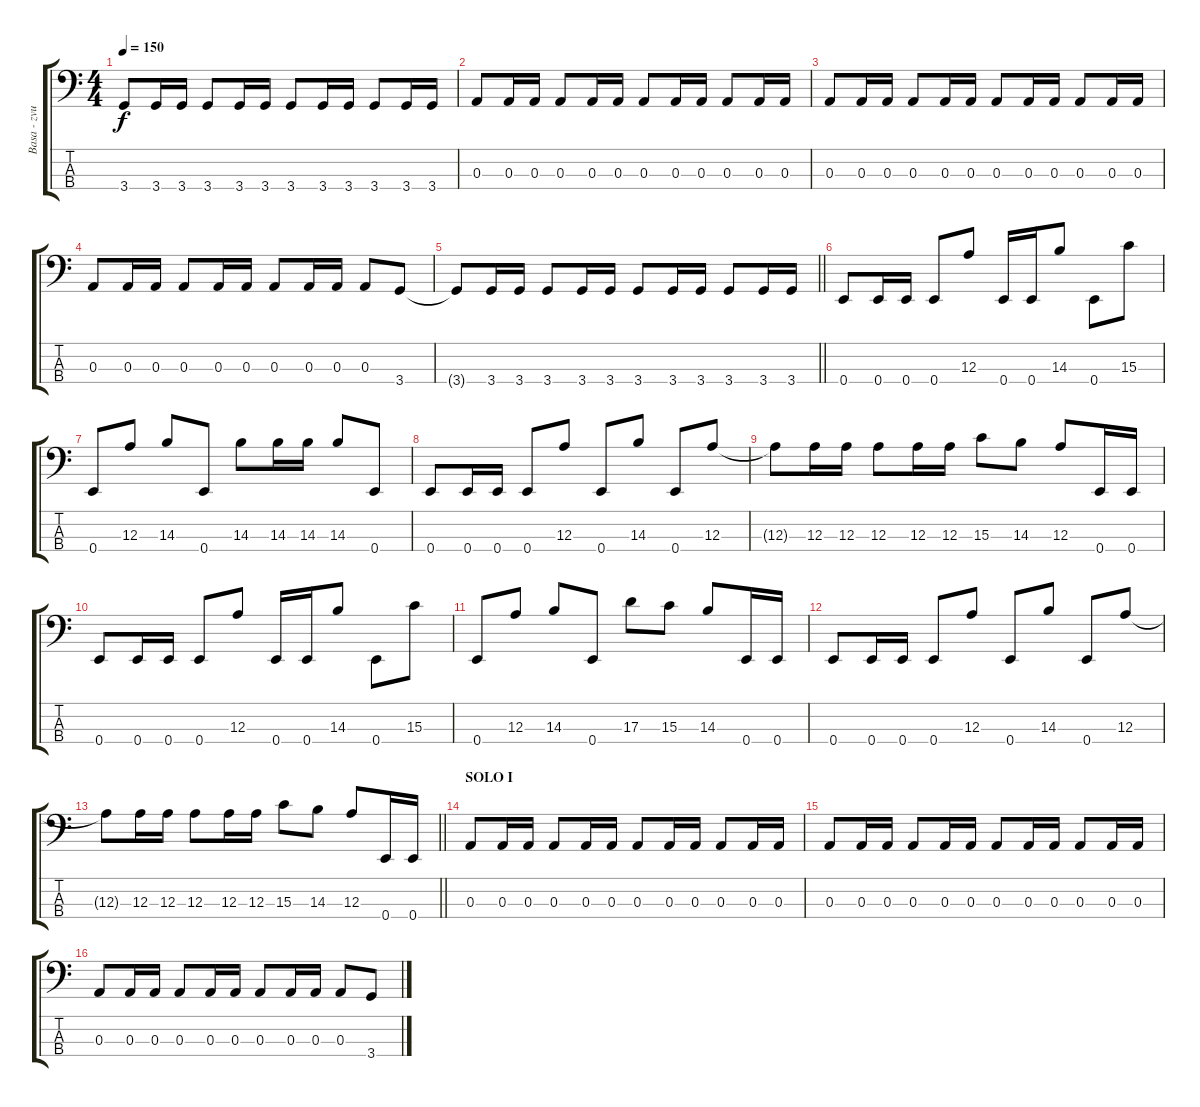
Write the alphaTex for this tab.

\track ("Basa - zvuk" "Basa - zvu") {instrument slapbass1}
\staff {score tabs}
\tuning (G2 D2 A1 E1) {hide}
\ts (4 4)
\tempo 150
\clef f4
\ks c
3.4{t}.8{dy f} 3.4.16 3.4.16 3.4.8 3.4.16 3.4.16 3.4.8 3.4.16 3.4.16 3.4.8 3.4.16 3.4.16 |
0.3.8 0.3.16 0.3.16 0.3.8 0.3.16 0.3.16 0.3.8 0.3.16 0.3.16 0.3.8 0.3.16 0.3.16 |
0.3.8 0.3.16 0.3.16 0.3.8 0.3.16 0.3.16 0.3.8 0.3.16 0.3.16 0.3.8 0.3.16 0.3.16 |
0.3.8 0.3.16 0.3.16 0.3.8 0.3.16 0.3.16 0.3.8 0.3.16 0.3.16 0.3.8 3.4.8 |
\barLineRight lightlight
3.4{t}.8 3.4.16 3.4.16 3.4.8 3.4.16 3.4.16 3.4.8 3.4.16 3.4.16 3.4.8 3.4.16 3.4.16 |
\section ("" "")
0.4.8 0.4.16 0.4.16 0.4.8 12.3.8 0.4.16 0.4.16 14.3.8 0.4.8 15.3.8 |
0.4.8 12.3.8 14.3.8 0.4.8 14.3.8 14.3.16 14.3.16 14.3.8 0.4.8 |
0.4.8 0.4.16 0.4.16 0.4.8 12.3.8 0.4.8 14.3.8 0.4.8 12.3.8 |
12.3{t}.8 12.3.16 12.3.16 12.3.8 12.3.16 12.3.16 15.3.8 14.3.8 12.3.8 0.4.16 0.4.16 |
0.4.8 0.4.16 0.4.16 0.4.8 12.3.8 0.4.16 0.4.16 14.3.8 0.4.8 15.3.8 |
0.4.8 12.3.8 14.3.8 0.4.8 17.3.8 15.3.8 14.3.8 0.4.16 0.4.16 |
0.4.8 0.4.16 0.4.16 0.4.8 12.3.8 0.4.8 14.3.8 0.4.8 12.3.8 |
\barLineRight lightlight
12.3{t}.8 12.3.16 12.3.16 12.3.8 12.3.16 12.3.16 15.3.8 14.3.8 12.3.8 0.4.16 0.4.16 |
\section ("" "SOLO I")
0.3.8 0.3.16 0.3.16 0.3.8 0.3.16 0.3.16 0.3.8 0.3.16 0.3.16 0.3.8 0.3.16 0.3.16 |
0.3.8 0.3.16 0.3.16 0.3.8 0.3.16 0.3.16 0.3.8 0.3.16 0.3.16 0.3.8 0.3.16 0.3.16 |
0.3.8 0.3.16 0.3.16 0.3.8 0.3.16 0.3.16 0.3.8 0.3.16 0.3.16 0.3.8 3.4.8
